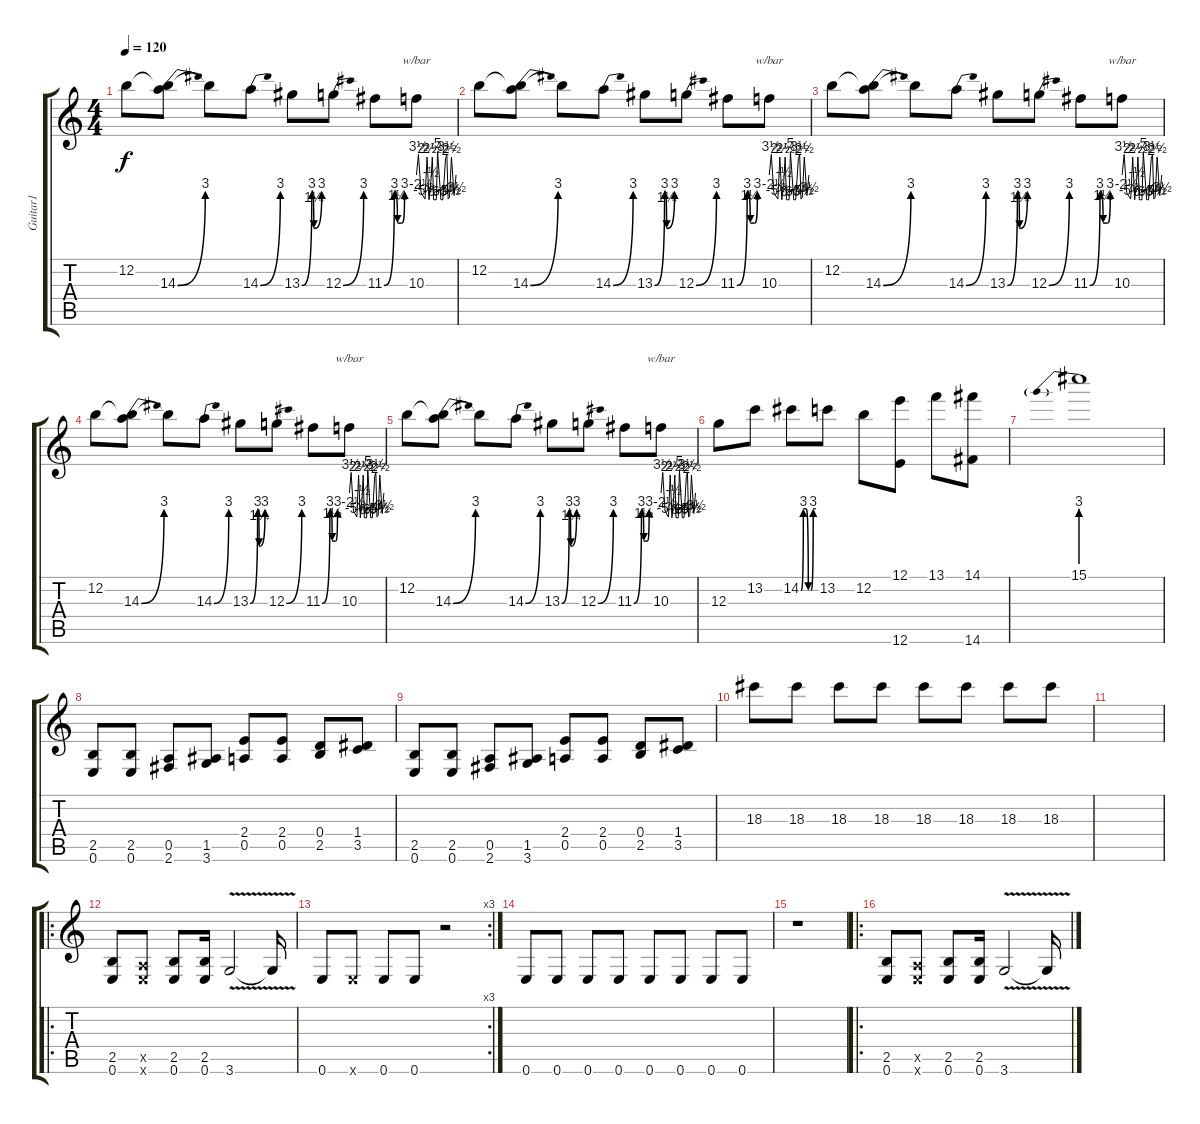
\track ("Guitar1" "Guitar1") {instrument distortionguitar}
\staff {score tabs}
\tuning (E4 B3 G3 D3 A2 E2) {hide}
\ts (4 4)
\tempo 120
\clef g2
\ks c
12.2.8{dy f instrument distortionguitar} (12.2{t} 14.3{be (bend 0 0 60 12)}).8 12.2{t}.8 14.3{be (bend 0 0 60 12)}.8 13.3{be (custom 0 0 30 12 36 5 60 12)}.8 12.3{be (bend 0 0 60 12)}.8 11.3{be (custom 0 0 30 12 39 6 52 6 60 12)}.8 10.3.8{tbe (custom default 0 0 3 14 7 -10 13 -22 16 10 19 -24 22 -2 24 10 26 -24 30 -24 32 20 37 -24 40 -24 44 8 46 14 48 -22 50 -18 53 10 57 -14 60 0)} |
12.2.8 (12.2{t} 14.3{be (bend 0 0 60 12)}).8 12.2{t}.8 14.3{be (bend 0 0 60 12)}.8 13.3{be (custom 0 0 30 12 36 5 60 12)}.8 12.3{be (bend 0 0 60 12)}.8 11.3{be (custom 0 0 30 12 39 6 52 6 60 12)}.8 10.3.8{tbe (custom default 0 0 3 14 7 -10 13 -22 16 10 19 -24 22 -2 24 10 26 -24 30 -24 32 20 37 -24 40 -24 44 8 46 14 48 -22 50 -18 53 10 57 -14 60 0)} |
12.2.8 (12.2{t} 14.3{be (bend 0 0 60 12)}).8 12.2{t}.8 14.3{be (bend 0 0 60 12)}.8 13.3{be (custom 0 0 30 12 36 5 60 12)}.8 12.3{be (bend 0 0 60 12)}.8 11.3{be (custom 0 0 30 12 39 6 52 6 60 12)}.8 10.3.8{tbe (custom default 0 0 3 14 7 -10 13 -22 16 10 19 -24 22 -2 24 10 26 -24 30 -24 32 20 37 -24 40 -24 44 8 46 14 48 -22 50 -18 53 10 57 -14 60 0)} |
12.2.8 (12.2{t} 14.3{be (bend 0 0 60 12)}).8 12.2{t}.8 14.3{be (bend 0 0 60 12)}.8 13.3{be (custom 0 0 30 12 36 5 60 12)}.8 12.3{be (bend 0 0 60 12)}.8 11.3{be (custom 0 0 30 12 39 6 52 6 60 12)}.8 10.3.8{tbe (custom default 0 0 3 14 7 -10 13 -22 16 10 19 -24 22 -2 24 10 26 -24 30 -24 32 20 37 -24 40 -24 44 8 46 14 48 -22 50 -18 53 10 57 -14 60 0)} |
12.2.8 (12.2{t} 14.3{be (bend 0 0 60 12)}).8 12.2{t}.8 14.3{be (bend 0 0 60 12)}.8 13.3{be (custom 0 0 30 12 36 5 60 12)}.8 12.3{be (bend 0 0 60 12)}.8 11.3{be (custom 0 0 30 12 39 6 52 6 60 12)}.8 10.3.8{tbe (custom default 0 0 3 14 7 -10 13 -22 16 10 19 -24 22 -2 24 10 26 -24 30 -24 32 20 37 -24 40 -24 44 8 46 14 48 -22 50 -18 53 10 57 -14 60 0)} |
12.3.8 13.2.8 14.2{be (custom 0 0 10 12 20 12 30 0 40 0 50 12 60 12)}.8 13.2.8 12.2.8 (12.1 12.6).8 13.1.8 (14.1 14.6).8 |
15.1{be (prebend 0 12 60 12)}.1 |
(2.5 0.6).8 (2.5 0.6).8 (0.5 2.6).8 (1.5 3.6).8 (2.4 0.5).8 (2.4 0.5).8 (0.4 2.5).8 (1.4 3.5).8 |
(2.5 0.6).8 (2.5 0.6).8 (0.5 2.6).8 (1.5 3.6).8 (2.4 0.5).8 (2.4 0.5).8 (0.4 2.5).8 (1.4 3.5).8 |
18.3.8 18.3.8 18.3.8 18.3.8 18.3.8 18.3.8 18.3.8 18.3.8 |
|
\ro
(2.5 0.6).8 (0.5{x} 0.6{x}).8 (2.5 0.6).8 (2.5 0.6).16 3.6{v}.2 3.6{t}.16 |
\rc 3
0.6.8 0.6{x}.8 0.6.8 0.6.8 r.2 |
0.6.8 0.6.8 0.6.8 0.6.8 0.6.8 0.6.8 0.6.8 0.6.8 |
r.1 |
\ro
(2.5 0.6).8 (0.5{x} 0.6{x}).8 (2.5 0.6).8 (2.5 0.6).16 3.6{v}.2 3.6{t}.16
